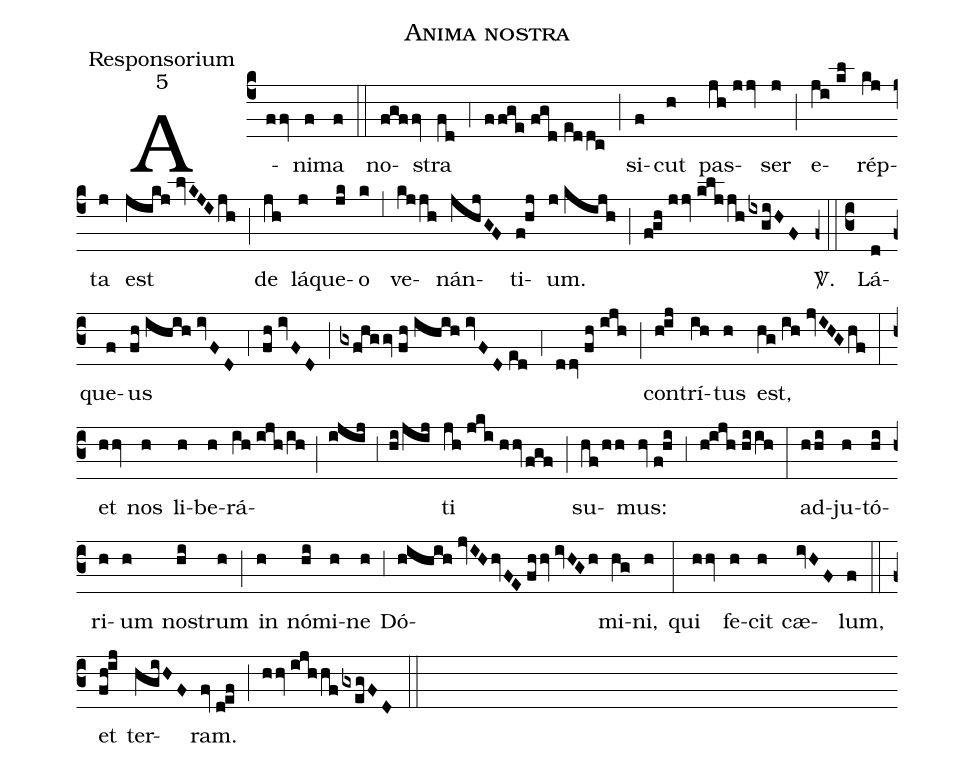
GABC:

name:Anima nostra;
office-part:Responsorium;
mode:5;
%%
(c4) A(ffv)ni(f)ma(f) (::)
no(fgffv)stra(fd) (,4) (ffge//fgd//eddc) (;) si(f)cut(h) pas(jh//jjv)ser(j) (;) e(ji//kl)rép(kj)ta(j) est(jikj//lvKJI/jh) (;) de(jh) lá(j)que(jk)o(k) (,5) ve(kjjh)nán(jhjGF)ti(f!hj)um.(j//kijh) (;) (f!gh//jjv//kljjh/ixgiHF)
<sp>V/</sp>.(z0::c3) Lá(d)que(f)us(fh//ihih//ivFD) (,4) (fh//ivFD) (;) (gxfhggv//fh//ihih//ivFD//ed) (,4) (ddv//fh//ijh) (;) con(h!ij)trí(ih)tus(h) est,(hg//ih//jvIHG/hf) (:)
et(hhv) nos(h) li(h)be(h)rá(ih//ijh/ih;ijij;3hi/jij)ti(jh//jki//hhv/fgf) (;) su(hf/hh)mus:(hv//f!hi) (,3) (h!ijh//hiih) (:)
ad(hhi)ju(h)tó(hi)ri(h)um(h) no(hi)strum(h) (;) in(h) nó(hi)mi(h)ne(h) (,3) Dó(hihih//jvIH/hvFE//fhhv//ivHGh)mi(hg)ni,(h) (:)
qui(hhv) fe(h)cit(h) cæ(ivHF)lum,(f) (::)
et(fh!ij) ter(hgiHF)ram.(fv//d!ef) (;) (hhv//ijhhf/gxegFD) (::)
